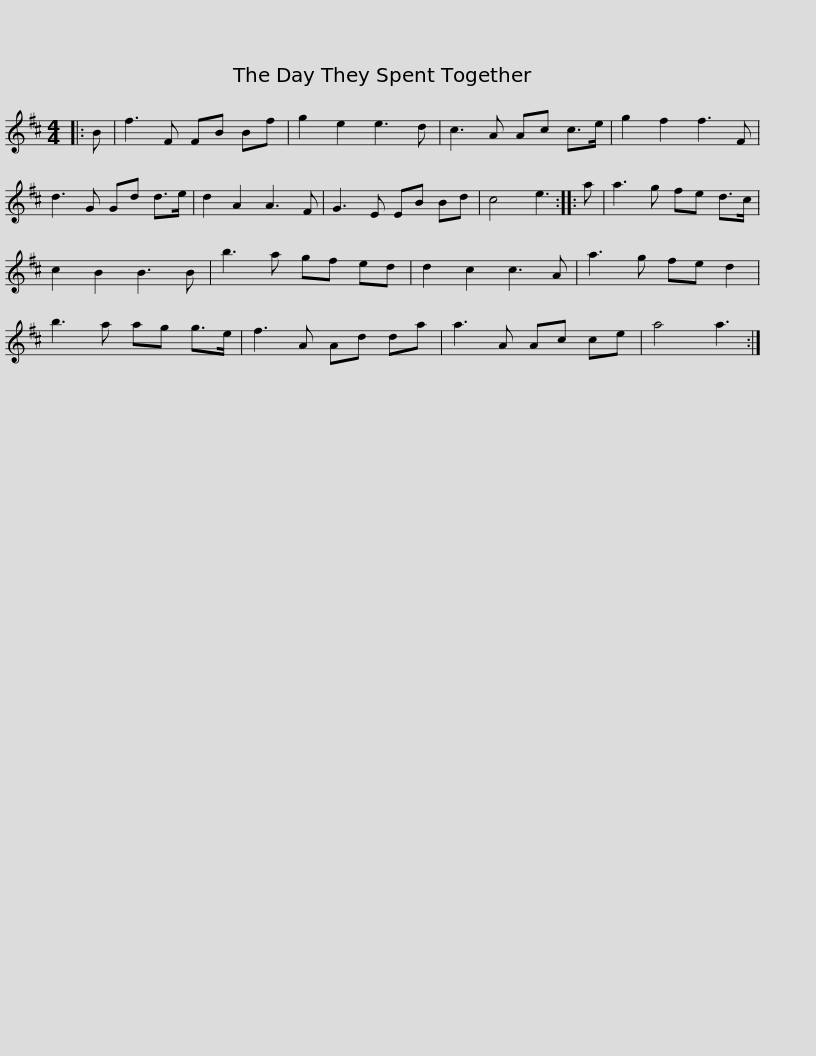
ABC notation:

X:1
L:1/8
M:4/4
I:linebreak $
K:D
V:1 treble
V:1
|: B | f3 F FB Bf | g2 e2 e3 d | c3 A Ac c>e | g2 f2 f3 F | %5
 d3 G Gd d>e | d2 A2 A3 F |$ G3 E EB Bd | c4 e3 :: a | %10
 a3 g fe d>c | c2 B2 B3 B | b3 a gf ed | d2 c2 c3 A | a3 g fe d2 |$ %15
 b3 a ag g>e | f3 A Ad da | a3 A Ac ce | a4 a3 :| %19
